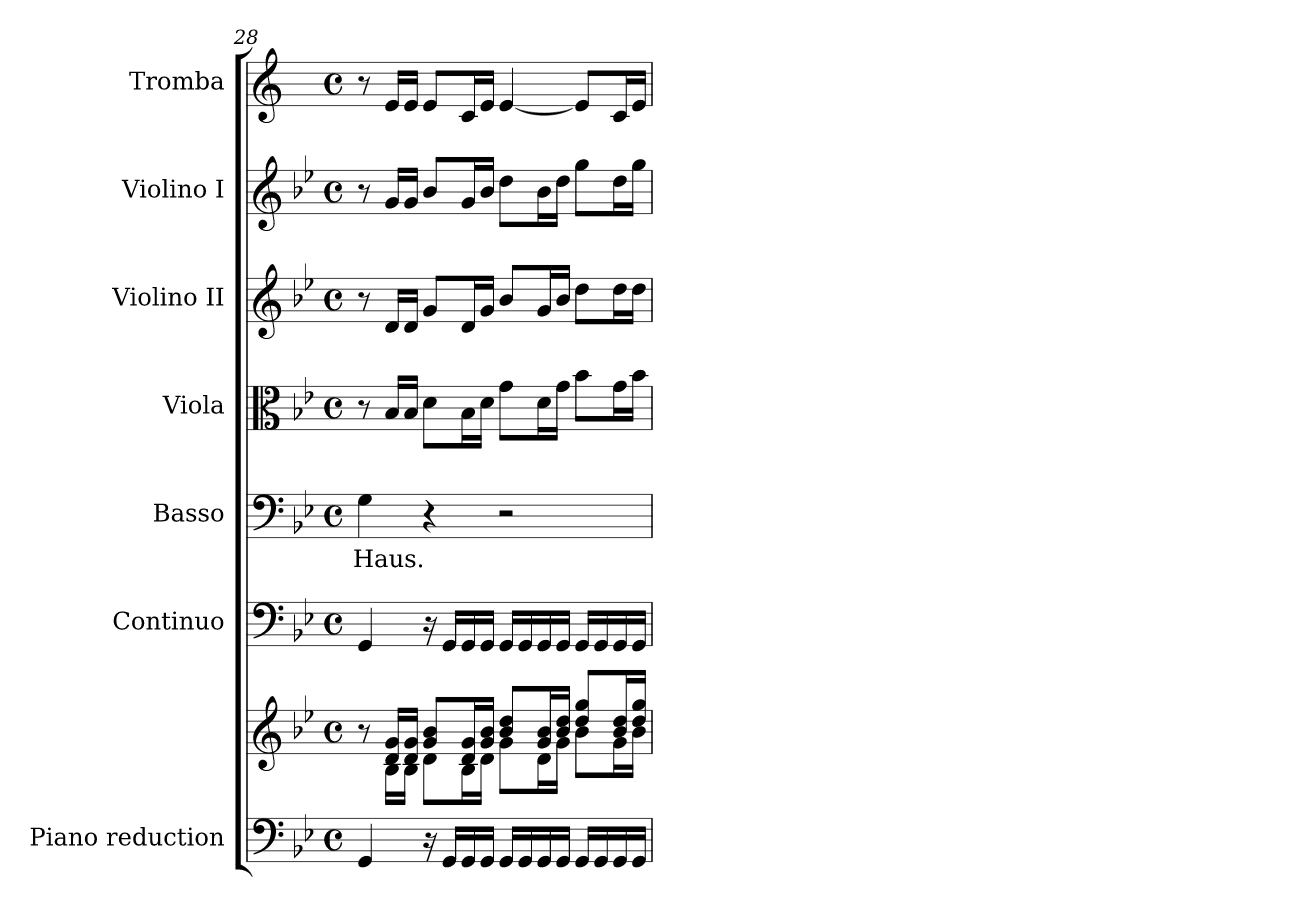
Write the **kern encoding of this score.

**kern	**kern	**kern	**kern	**text	**kern	**kern	**kern	**kern
*part7	*part7	*part6	*part5	*part5	*part4	*part3	*part2	*part1
*staff8	*staff7	*staff6	*staff5	*staff5	*staff4	*staff3	*staff2	*staff1
*I"Piano reduction	*	*I"Continuo	*I"Basso	*	*I"Viola	*I"Violino II	*I"Violino I	*I"Tromba
*I'Pno	*	*	*	*	*	*	*	*
!!LO:LB:g=z
*clefF4	*clefG2	*clefF4	*clefF4	*	*clefC3	*clefG2	*clefG2	*clefG2
*	*	*	*	*	*	*	*	*ITrd1c2
*k[b-e-]	*k[b-e-]	*k[b-e-]	*k[b-e-]	*	*k[b-e-]	*k[b-e-]	*k[b-e-]	*k[b-e-]
*M4/4	*M4/4	*M4/4	*M4/4	*	*M4/4	*M4/4	*M4/4	*M4/4
*met(c)	*met(c)	*met(c)	*met(c)	*	*met(c)	*met(c)	*met(c)	*met(c)
=28	=28	=28	=28	=28	=28	=28	=28	=28
*	*^	*	*	*	*	*	*	*
!	!	!	!	!	!LO:LY:b	!	!	!	!
4GG/	8r	8ryy	4GG/	4G\	Haus.	8r	8r	8r	8r
.	16d/ 16g/LL	16B-\LL	.	.	.	16B-/LL	16d/LL	16g/LL	16d/LL
.	16d/ 16g/JJ	16B-\JJ	.	.	.	16B-/JJ	16d/JJ	16g/JJ	16d/JJ
16r	8g/ 8b-/L	8d\L	16r	4r	.	8d\L	8g/L	8b-/L	8d/L
16GG/LL	.	.	16GG/LL	.	.	.	.	.	.
16GG/	16d/ 16g/L	16B-\L	16GG/	.	.	16B-\L	16d/L	16g/L	16B-/L
16GG/JJ	16g/ 16b-/JJ	16d\JJ	16GG/JJ	.	.	16d\JJ	16g/JJ	16b-/JJ	16d/JJ
16GG/LL	8b-/ 8dd/L	8g\L	16GG/LL	2r	.	8g\L	8b-/L	8dd\L	[4d/
16GG/	.	.	16GG/	.	.	.	.	.	.
16GG/	16g/ 16b-/L	16d\L	16GG/	.	.	16d\L	16g/L	16b-\L	.
16GG/JJ	16b-/ 16dd/JJ	16g\JJ	16GG/JJ	.	.	16g\JJ	16b-/JJ	16dd\JJ	.
16GG/LL	8dd/ 8gg/L	8b-\L	16GG/LL	.	.	8b-\L	8dd\L	8gg\L	8d/L]
16GG/	.	.	16GG/	.	.	.	.	.	.
16GG/	16b-/ 16dd/L	16g\L	16GG/	.	.	16g\L	16dd\L	16dd\L	16B-/L
16GG/JJ	16dd/ 16gg/JJ	16b-\JJ	16GG/JJ	.	.	16b-\JJ	16dd\JJ	16gg\JJ	16d/JJ
*	*v	*v	*	*	*	*	*	*	*
=	=	=	=	=	=	=	=	=
*-	*-	*-	*-	*-	*-	*-	*-	*-
